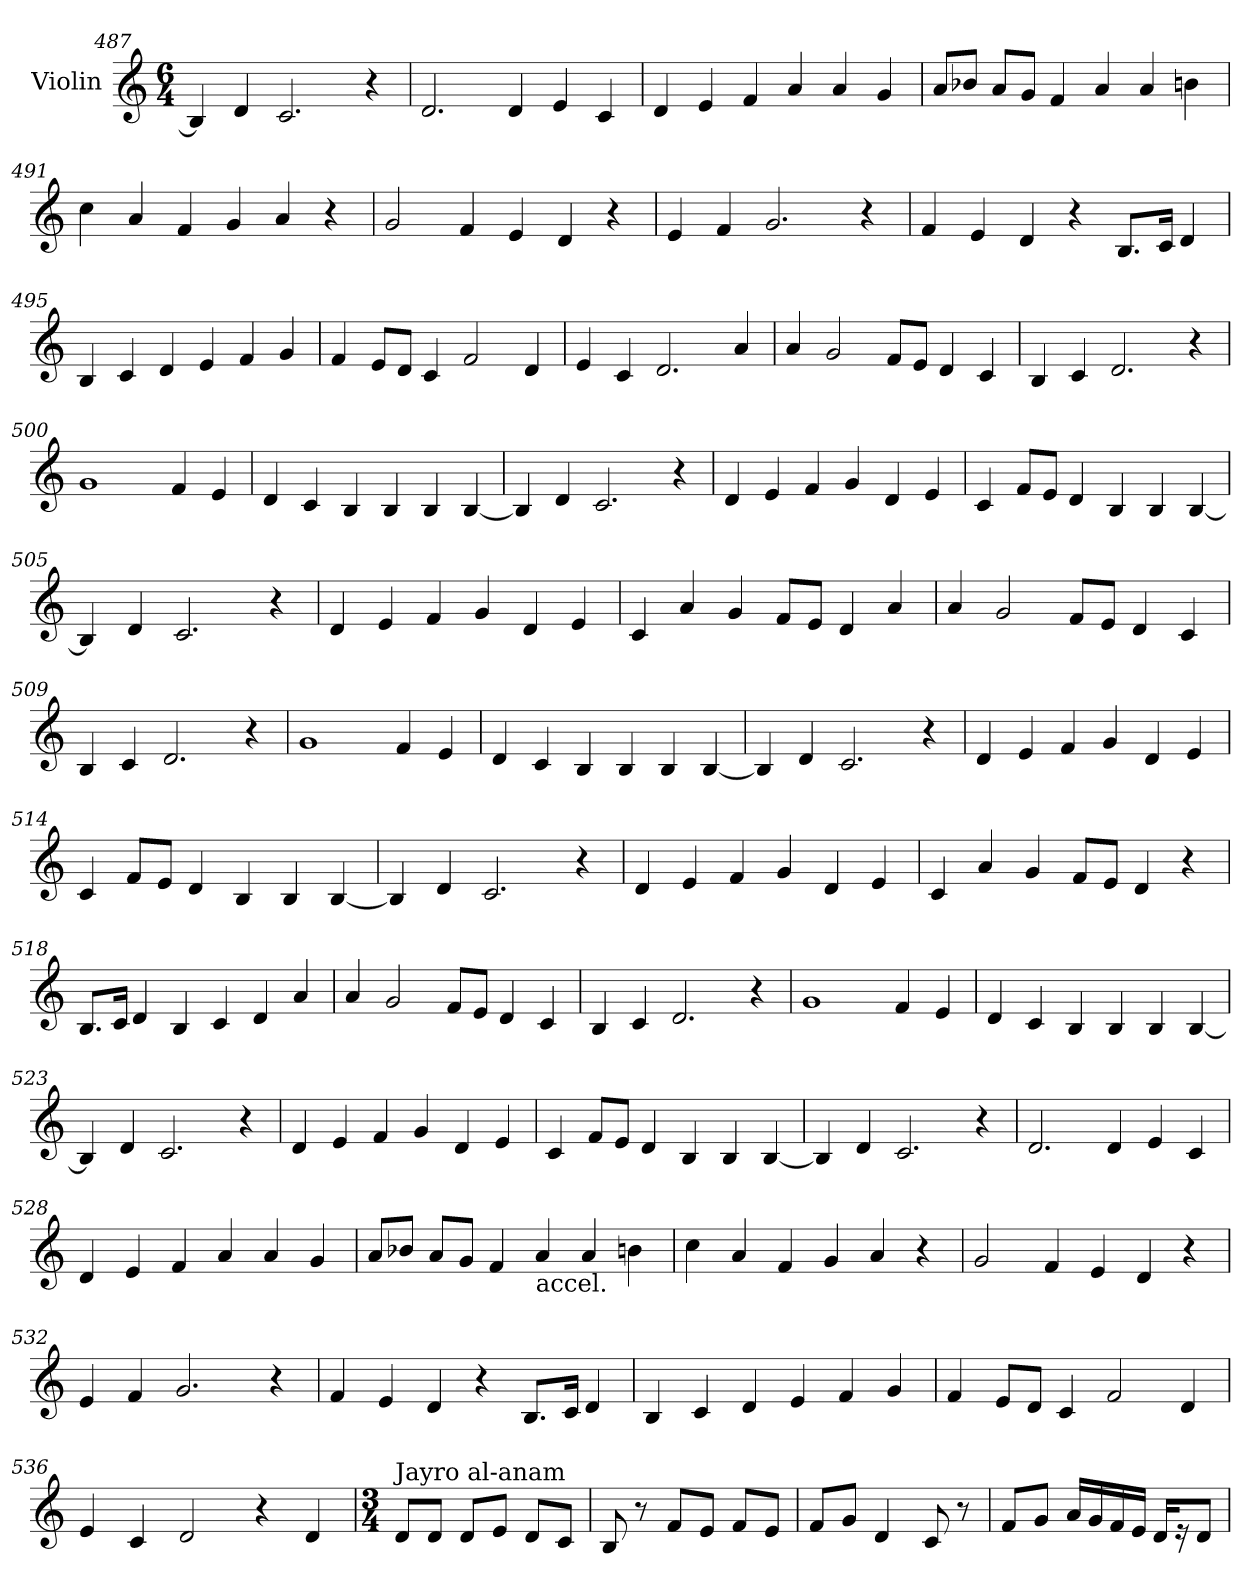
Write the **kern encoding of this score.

**kern
*part1
*staff1
*I"Violin
*clefG2
*k[]
*C:
*M6/4
=487
4B/]
4d/
2.c/
4r
!!LO:PB:g=z
=488
2.d/
4d/
4e/
4c/
=489
4d/
4e/
4f/
4a/
4a/
4g/
!!LO:PB:g=z
=490
8a/L
8b-X/J
8a/L
8g/J
4f/
4a/
4a/
4bn\
=491
4cc\
4a/
4f/
4g/
4a/
4r
!!LO:PB:g=z
=492
2g/
4f/
4e/
4d/
4r
=493
4e/
4f/
2.g/
4r
=494
4f/
4e/
4d/
4r
8.B/L
16c/Jk
4d/
=495
4B/
4c/
4d/
4e/
4f/
4g/
!!LO:PB:g=z
=496
4f/
8e/L
8d/J
4c/
2f/
4d/
=497
4e/
4c/
2.d/
4a/
!!LO:PB:g=z
=498
4a/
2g/
8f/L
8e/J
4d/
4c/
=499
4B/
4c/
2.d/
4r
!!LO:PB:g=z
=500
1g
4f/
4e/
=501
4d/
4c/
4B/
4B/
4B/
[4B/
!!LO:PB:g=z
=502
4B/]
4d/
2.c/
4r
=503
4d/
4e/
4f/
4g/
4d/
4e/
!!LO:PB:g=z
=504
4c/
8f/L
8e/J
4d/
4B/
4B/
[4B/
=505
4B/]
4d/
2.c/
4r
!!LO:PB:g=z
=506
4d/
4e/
4f/
4g/
4d/
4e/
=507
4c/
4a/
4g/
8f/L
8e/J
4d/
4a/
!!LO:PB:g=z
=508
4a/
2g/
8f/L
8e/J
4d/
4c/
=509
4B/
4c/
2.d/
4r
!!LO:PB:g=z
=510
1g
4f/
4e/
=511
4d/
4c/
4B/
4B/
4B/
[4B/
!!LO:PB:g=z
=512
4B/]
4d/
2.c/
4r
=513
4d/
4e/
4f/
4g/
4d/
4e/
!!LO:PB:g=z
=514
4c/
8f/L
8e/J
4d/
4B/
4B/
[4B/
=515
4B/]
4d/
2.c/
4r
!!LO:PB:g=z
=516
4d/
4e/
4f/
4g/
4d/
4e/
=517
4c/
4a/
4g/
8f/L
8e/J
4d/
4r
!!LO:PB:g=z
=518
*MM110
8.B/L
16c/Jk
4d/
4B/
4c/
4d/
4a/
=519
4a/
2g/
8f/L
8e/J
4d/
4c/
!!LO:PB:g=z
=520
4B/
4c/
2.d/
4r
!!LO:PB:g=z
=521
1g
4f/
4e/
=522
4d/
4c/
4B/
4B/
4B/
[4B/
!!LO:PB:g=z
=523
4B/]
4d/
2.c/
4r
=524
4d/
4e/
4f/
4g/
4d/
4e/
=525
4c/
8f/L
8e/J
4d/
4B/
4B/
[4B/
=526
4B/]
4d/
2.c/
4r
!!LO:PB:g=z
=527
2.d/
4d/
4e/
4c/
=528
4d/
4e/
4f/
4a/
4a/
4g/
!!LO:PB:g=z
=529
8a/L
8b-X/J
8a/L
8g/J
4f/
!LO:TX:b:t=accel.
4a/
4a/
4bn\
!!LO:PB:g=z
=530
4cc\
4a/
4f/
4g/
4a/
4r
=531
2g/
4f/
4e/
4d/
4r
=532
4e/
4f/
2.g/
4r
!!LO:PB:g=z
=533
4f/
4e/
4d/
4r
8.B/L
16c/Jk
4d/
=534
4B/
4c/
4d/
4e/
4f/
4g/
!!LO:PB:g=z
=535
4f/
8e/L
8d/J
4c/
2f/
4d/
=536
4e/
4c/
2d/
4r
4d/
!!LO:PB:g=z
=537
*M3/4
*MM80
!LO:TX:a:t=Jayro al-anam
8d/L
8d/J
8d/L
8e/J
8d/L
8c/J
!!LO:PB:g=z
=538
8B/
8r
8f/L
8e/J
8f/L
8e/J
!!LO:PB:g=z
=539
8f/L
8g/J
4d/
8c/
8r
=540
8f/L
8g/J
16a/LL
16g/
16f/
16e/JJ
16d/KL
16r
8d/J
=
*-
